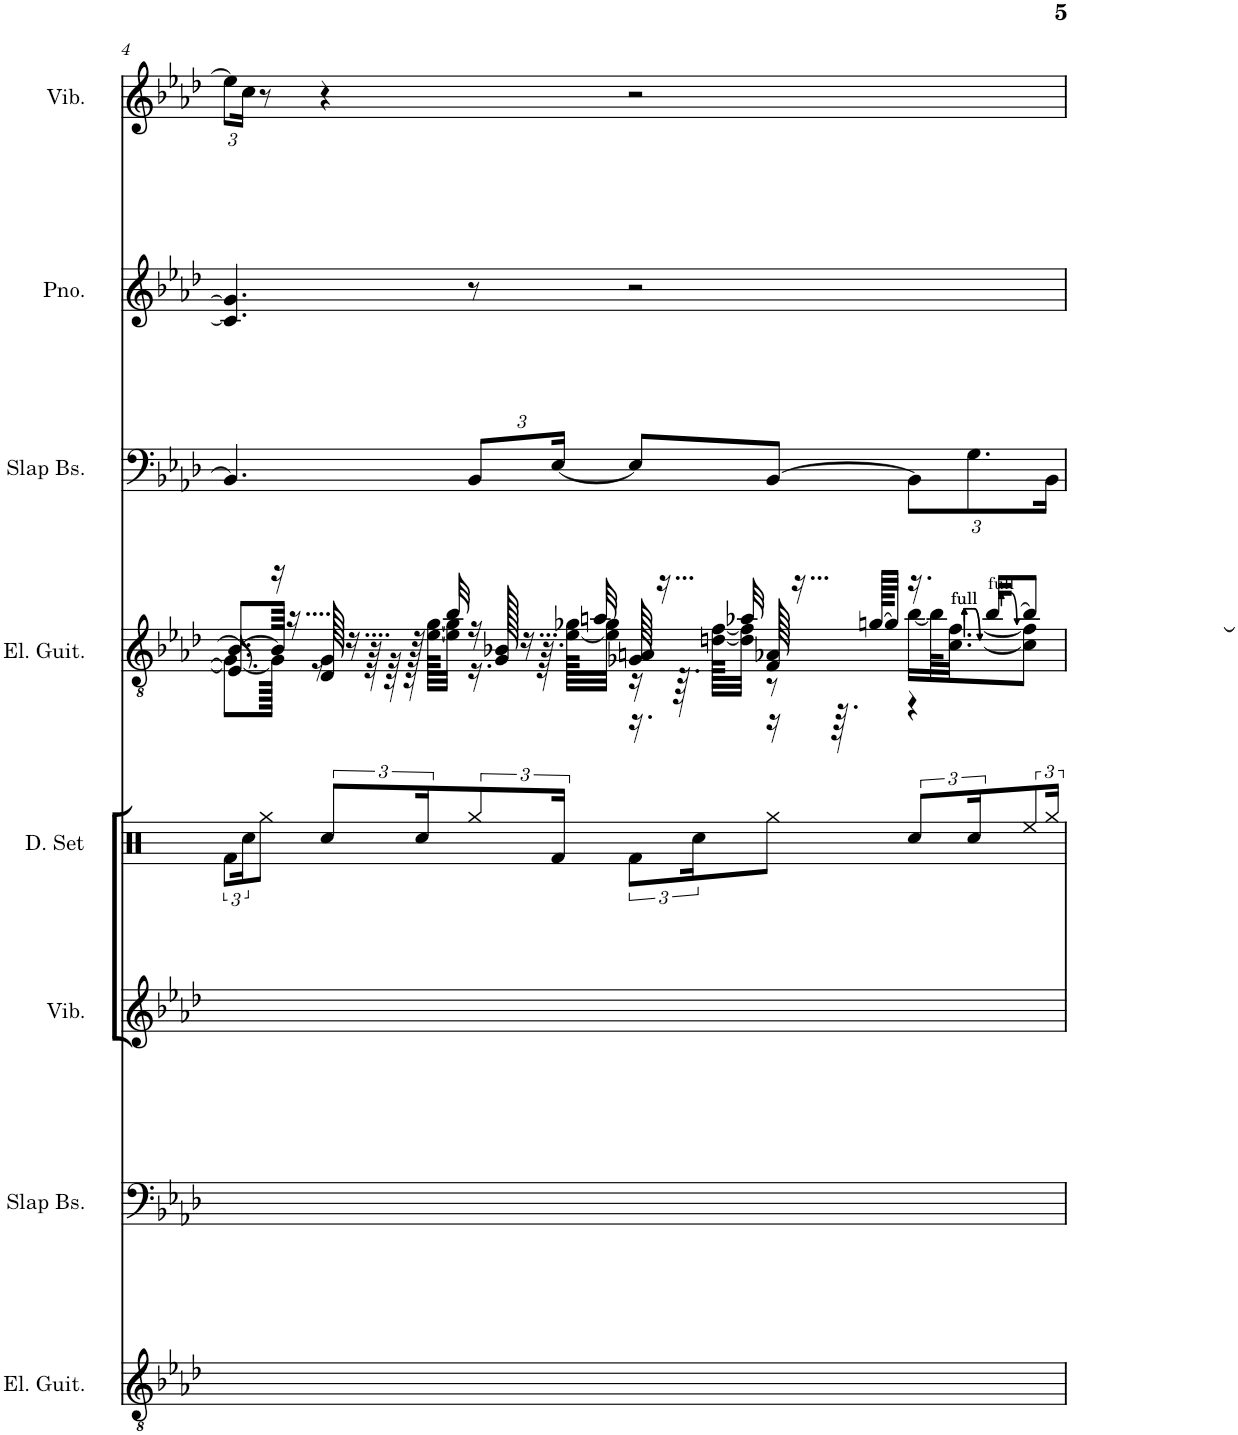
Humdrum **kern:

**kern	**kern	**kern	**kern	**kern	**kern	**kern
*part7	*part6	*part5	*part4	*part3	*part2	*part1
*staff7	*staff6	*staff5	*staff4	*staff3	*staff2	*staff1
*I"Electric Guitar	*I"Slap Bass	*I"Vibraphone	*I"Electric Guitar	*I"Slap Bass	*I"Grand Piano	*I"Vibraphone
*I'El. Guit.	*I'Slap Bs.	*I'Vib.	*I'El. Guit.	*I'Slap Bs.	*I'Pno.	*I'Vib.
!!LO:PB:g=z
*clefGv2	*clefF4	*clefG2	*clefGv2	*clefF4	*clefG2	*clefG2
*	*Trd7c12	*	*	*Trd7c12	*	*
*k[b-e-a-d-]	*k[b-e-a-d-]	*k[b-e-a-d-]	*k[b-e-a-d-]	*k[b-e-a-d-]	*k[b-e-a-d-]	*k[b-e-a-d-]
*M4/4	*M4/4	*M4/4	*M4/4	*M4/4	*M4/4	*M4/4
=4	=4	=4	=4	=4	=4	=4
*^	*	*	*^	*	*	*
*	*	*	*	*	*^	*	*	*
*	*	*	*	*	*	*	*	*	*Xbrackettup
4B_	4.E]	4BB-_	8ee-L]	8.E/]	8.G\L_	8.B/L_	4.BB-/]	4.c/] 4.g/]	12ee-\L]
.	.	.	.	.	.	.	.	.	24cc\Jk
.	.	.	8cc'J	.	.	.	.	.	8r
.	.	.	.	16r	128G\Jkkkk]	64B/Jkkk]	.	.	.
.	.	.	.	.	256%31r	.	.	.	.
.	.	.	.	.	.	8r	.	.	.
16B]	.	6BB-]	4ryy	128D-/ 128G/	.	.	.	.	4r
.	.	.	.	256%31r	.	.	.	.	.
32ryy	.	.	.	.	.	.	.	.	.
.	.	.	.	.	64r	.	.	.	.
.	.	.	.	.	.	64r	.	.	.
.	.	.	.	.	256r	.	.	.	.
.	.	.	.	.	[128e-\ [128g\KKLLL	.	.	.	.
[32e- [32b-KLL	.	.	.	.	32e-\] 32g\]JJJ	32b-/	.	.	.
*	*	*	*	*	*	*	*Xbrackettup	*	*
16e-] 16b-]JJ	16ryy	.	.	.	16r	16.r	12BB-/L	8r	.
.	.	.	.	256G/ 256B-X/	.	.	.	.	.
.	.	.	.	16...r	.	.	.	.	.
.	.	12BB-	.	.	.	.	.	.	.
16ryy	32ryy	.	.	.	64.r	.	.	.	.
.	.	.	.	.	.	.	[24E-/Jk	.	.
.	.	.	.	.	[128e-\ [128g-X\KKLLL	.	.	.	.
.	[32e-	.	.	.	32e-\] 32g-\]JJJ	32an/	.	.	.
*Xbrackettup	*	*	*	*	*	*	*	*	*
9anL	16e-]	6E-	2ryy	128G-X/ 128An/	16r	16.r	8E-/L]	2r	2r
.	.	.	.	16...r	.	.	.	.	.
.	16ryy	.	.	.	64.r	.	.	.	.
.	.	.	.	.	[128dn\ [128f\KKLLL	.	.	.	.
.	.	.	.	.	32d\] 32f\]JJJ	32a-X/	.	.	.
[36dnKL	.	.	.	.	.	.	.	.	.
.	8ryy	.	.	128F/ 128A-X/	8r	16r	[8BB-/J	.	.
.	.	.	.	16...r	.	.	.	.	.
18d_ 18a-X	.	.	.	.	.	.	.	.	.
.	.	[12C	.	.	.	.	.	.	.
.	.	.	.	.	.	64.r	.	.	.
36dK]	.	.	.	.	.	.	.	.	.
.	.	.	.	.	.	[128gn/KKLLL	.	.	.
.	.	.	.	.	.	32g/JJJ]	.	.	.
18g	.	.	.	.	.	.	.	.	.
.	4ryy	8CL]	.	16.r	[16b-\LL	4r	12BB-\L]	.	.
[18b-	.	.	.	.	.	.	.	.	.
.	.	.	.	.	64b-\KL]	.	.	.	.
.	.	.	.	.	[32.c\ [32.f\JJ	.	.	.	.
36b-L]	.	.	.	.	.	.	12.G\	.	.
.	.	.	.	[32b-/KKL	.	.	.	.	.
[36cJJ	.	.	.	.	.	.	.	.	.
.	.	8GJ	.	8b-/J]	8c\] 8f\]J	.	.	.	.
9c] 9b-J	.	.	.	.	.	.	.	.	.
.	.	.	.	.	.	.	24BB-\Jk	.	.
*v	*v	*	*	*v	*v	*v	*	*	*
=	=	=	=	=	=	=
*-	*-	*-	*-	*-	*-	*-
